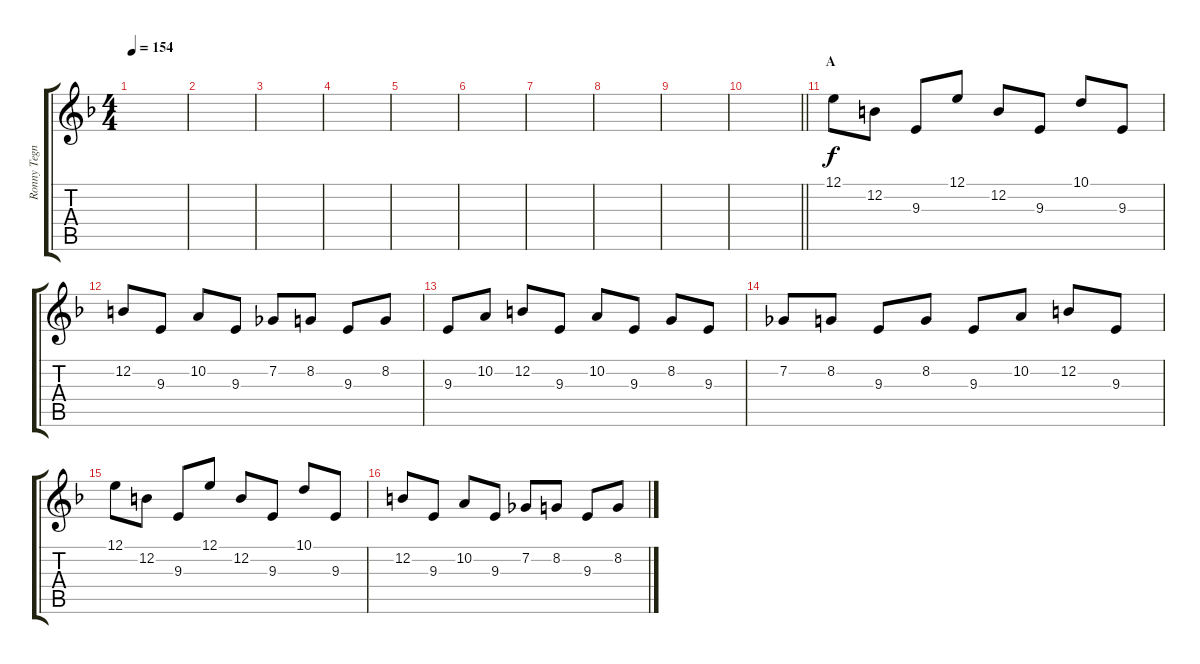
\track ("Ronny Tegner" "Ronny Tegn") {instrument lead3calliope}
\staff {score tabs}
\tuning (E4 B3 G3 D3 A2 E2) {hide}
\ts (4 4)
\tempo 154
\clef g2
\ks f
|
|
|
|
|
|
|
|
|
\barLineRight lightlight
|
\section ("" "A")
12.1.8 12.2.8 9.3.8 12.1.8 12.2.8 9.3.8 10.1.8 9.3.8 |
12.2.8 9.3.8 10.2.8 9.3.8 7.2.8 8.2.8 9.3.8 8.2.8 |
9.3.8 10.2.8 12.2.8 9.3.8 10.2.8 9.3.8 8.2.8 9.3.8 |
7.2.8 8.2.8 9.3.8 8.2.8 9.3.8 10.2.8 12.2.8 9.3.8 |
12.1.8 12.2.8 9.3.8 12.1.8 12.2.8 9.3.8 10.1.8 9.3.8 |
12.2.8 9.3.8 10.2.8 9.3.8 7.2.8 8.2.8 9.3.8 8.2.8
